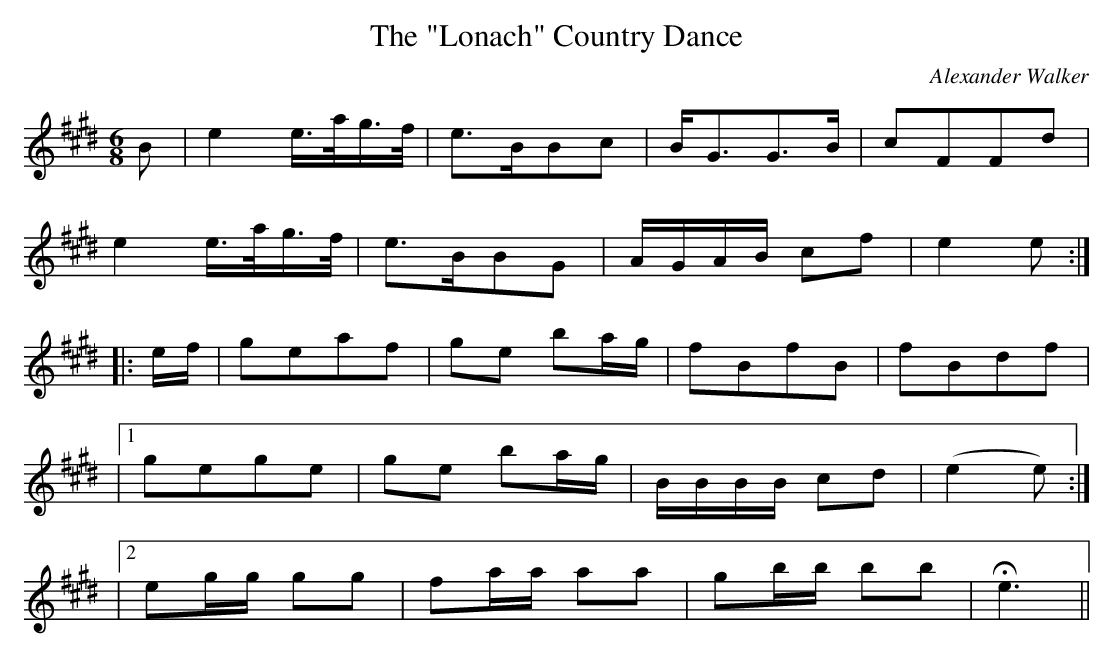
X:1
T:"Lonach" Country Dance, The
C:Alexander Walker
M:6/8
L:1/8
K:E
B|e2 e/>a/g/>f/|e>BBc|B<GG>B|cFFd|
e2 e/>a/g/>f/|e>BBG|A/G/A/B/ cf|e2e:|
|:e/f/|geaf|ge ba/g/|fBfB|fBdf|
|1 gege|ge ba/g/|B/B/B/B/ cd|(e2e):|
|2 eg/g/ gg|fa/a/ aa|gb/b/ bb|!fermata!e3||
